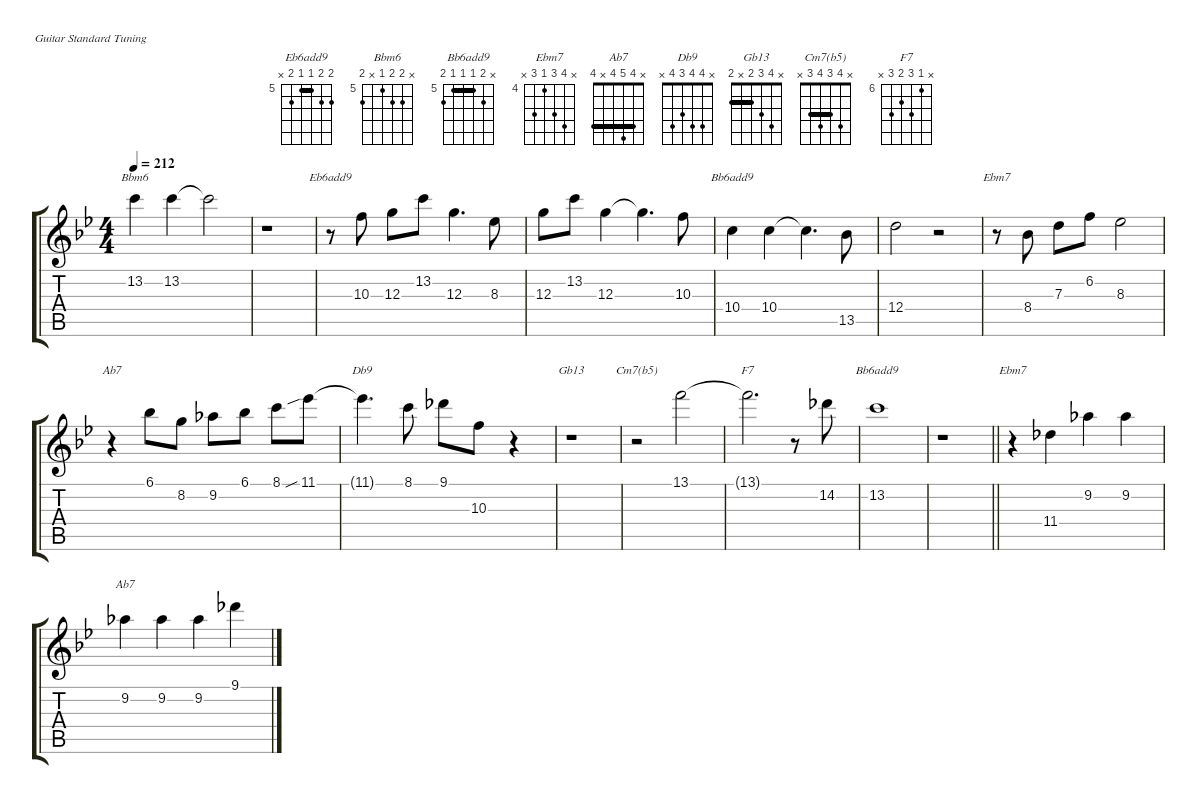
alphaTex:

\defaultSystemsLayout 4
\hideDynamics
\bracketExtendMode groupsimilarinstruments
\singleTrackTrackNamePolicy hidden
\multiTrackTrackNamePolicy allsystems
\firstSystemTrackNameMode fullname
\otherSystemsTrackNameMode fullname
\firstSystemTrackNameOrientation horizontal
\otherSystemsTrackNameOrientation horizontal
\defaultBarNumberDisplay Hide
\track ("lead melody" "E-Gt") {instrument electricguitarclean}
\staff {score tabs}
\tuning (E4 B3 G3 D3 A2 E2)
\chord ("Eb6add9" 6 6 5 5 6 x) {firstfret 5 barre 5}
\chord ("Bbm6" x 6 6 5 x 6) {firstfret 5}
\chord ("Bb6add9" x 6 5 5 5 6) {firstfret 5 barre (5 5)}
\chord ("Ebm7" x 7 6 4 6 x) {firstfret 4}
\chord ("Ab7" x 4 5 4 x 4) {barre (4 4)}
\chord ("Db9" x 4 4 3 4 x)
\chord ("Gb13" x 4 3 2 x 2) {barre 2}
\chord ("Cm7(b5)" x 4 3 4 3 x) {barre 3}
\chord ("F7" x 6 8 7 8 x) {firstfret 6}
\ts (4 4)
\tempo 212
\clef g2
\ks bb
13.2.4{ch "Bbm6" dy mf} 13.2.4 13.2{t}.2 |
r.1 |
r.8{ch "Eb6add9"} 10.3.8 12.3.8 13.2.8 12.3.4{d} 8.3.8 |
12.3.8 13.2.8 12.3.4 12.3{t}.4{d} 10.3.8 |
10.4.4{ch "Bb6add9"} 10.4.4 10.4{t}.4{d} 13.5.8 |
12.4.2 r.2 |
r.8{ch "Ebm7"} 8.4.8 7.3.8 6.2.8 8.3.2 |
r.4{ch "Ab7"} 6.1.8 8.2.8 9.2.8 6.1.8 8.1.8 11.1{sib}.8 |
11.1{t}.4{d ch "Db9"} 8.1.8 9.1.8 10.3.8 r.4 |
r.1{ch "Gb13"} |
r.2{ch "Cm7(b5)"} 13.1.2 |
13.1{t}.2{d ch "F7"} r.8 14.2.8 |
13.2.1{ch "Bb6add9"} |
\barLineRight lightlight
r.1 |
r.4{ch "Ebm7"} 11.4.4 9.2.4 9.2.4 |
9.2.4{ch "Ab7"} 9.2.4 9.2.4 9.1.4
